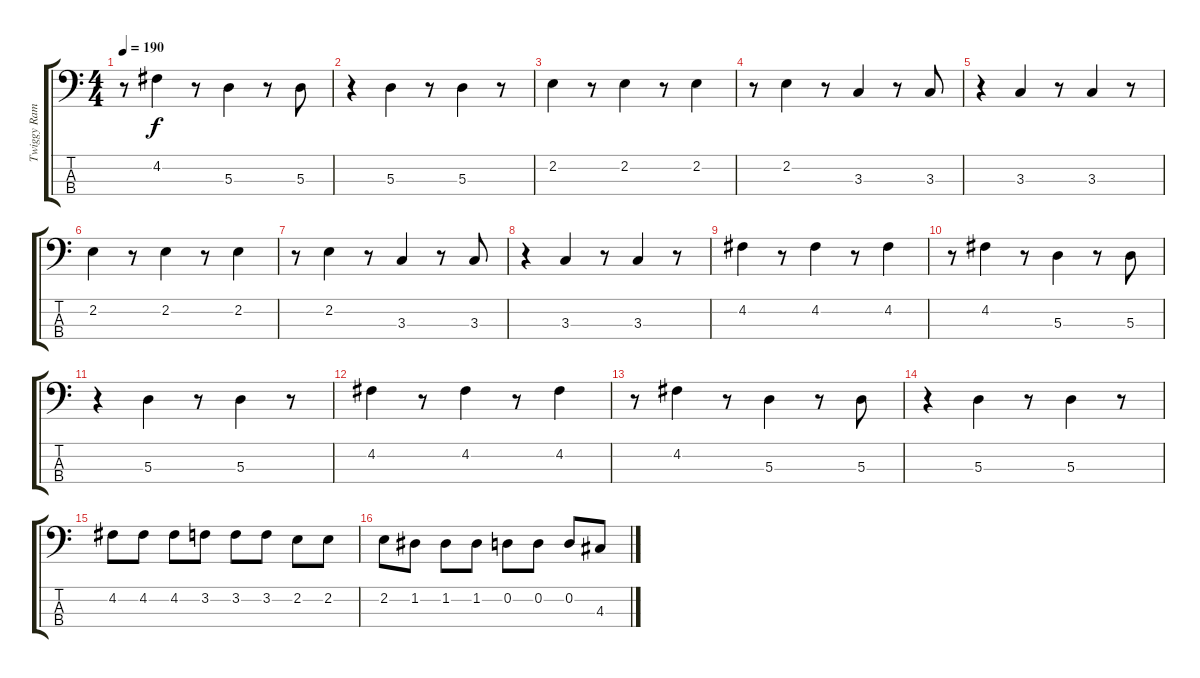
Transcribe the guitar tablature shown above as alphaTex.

\track ("Twiggy Ramirez" "Twiggy Ram") {instrument electricbassfinger}
\staff {score tabs}
\tuning (G2 D2 A1 E1) {hide}
\ts (4 4)
\tempo 190
\clef f4
\ks c
r.8{dy f} 4.2.4 r.8 5.3.4 r.8 5.3.8 |
r.4 5.3.4 r.8 5.3.4 r.8 |
2.2.4 r.8 2.2.4 r.8 2.2.4 |
r.8 2.2.4 r.8 3.3.4 r.8 3.3.8 |
r.4 3.3.4 r.8 3.3.4 r.8 |
2.2.4 r.8 2.2.4 r.8 2.2.4 |
r.8 2.2.4 r.8 3.3.4 r.8 3.3.8 |
r.4 3.3.4 r.8 3.3.4 r.8 |
4.2.4 r.8 4.2.4 r.8 4.2.4 |
r.8 4.2.4 r.8 5.3.4 r.8 5.3.8 |
r.4 5.3.4 r.8 5.3.4 r.8 |
4.2.4 r.8 4.2.4 r.8 4.2.4 |
r.8 4.2.4 r.8 5.3.4 r.8 5.3.8 |
r.4 5.3.4 r.8 5.3.4 r.8 |
4.2.8 4.2.8 4.2.8 3.2.8 3.2.8 3.2.8 2.2.8 2.2.8 |
2.2.8 1.2.8 1.2.8 1.2.8 0.2.8 0.2.8 0.2.8 4.3.8
